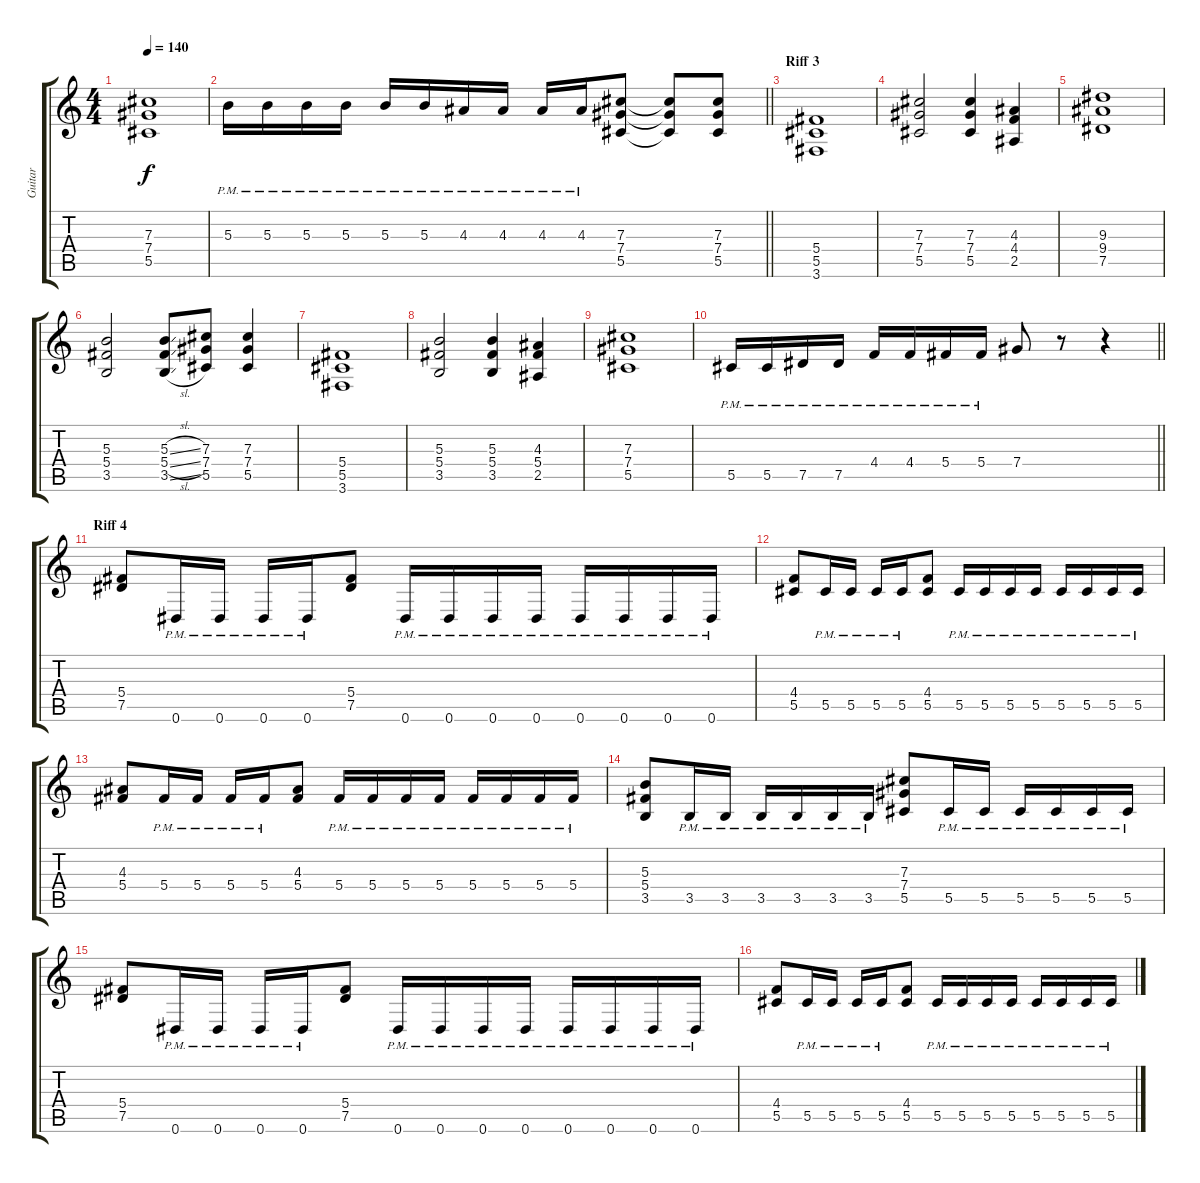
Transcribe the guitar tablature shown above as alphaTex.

\track ("Guitar" "Guitar") {instrument distortionguitar}
\staff {score tabs}
\tuning (Eb4 Bb3 Gb3 Db3 Ab2 Eb2) {hide}
\ts (4 4)
\tempo 140
\clef g2
\ks c
(7.3 7.4 5.5).1{dy f} |
\barLineRight lightlight
5.3{pm}.16 5.3{pm}.16 5.3{pm}.16 5.3{pm}.16 5.3{pm}.16 5.3{pm}.16 4.3{pm}.16 4.3{pm}.16 4.3{pm}.16 4.3{pm}.16 (7.3 7.4 5.5).8 (7.3{t} 7.4{t} 5.5{t}).8 (7.3 7.4 5.5).8 |
\section ("" "Riff 3")
(5.4 5.5 3.6).1 |
(7.3 7.4 5.5).2 (7.3 7.4 5.5).4 (4.3 4.4 2.5).4 |
(9.3 9.4 7.5).1 |
(5.3 5.4 3.5).2 (5.3{sl} 5.4{sl} 3.5{sl}).8 (7.3 7.4 5.5).8 (7.3 7.4 5.5).4 |
(5.4 5.5 3.6).1 |
(5.3 5.4 3.5).2 (5.3 5.4 3.5).4 (4.3 5.4 2.5).4 |
(7.3 7.4 5.5).1 |
\barLineRight lightlight
5.5{pm}.16 5.5{pm}.16 7.5{pm}.16 7.5{pm}.16 4.4{pm}.16 4.4{pm}.16 5.4{pm}.16 5.4{pm}.16 7.4.8 r.8 r.4 |
\section ("" "Riff 4")
(5.4 7.5).8 0.6{pm}.16 0.6{pm}.16 0.6{pm}.16 0.6{pm}.16 (5.4 7.5).8 0.6{pm}.16 0.6{pm}.16 0.6{pm}.16 0.6{pm}.16 0.6{pm}.16 0.6{pm}.16 0.6{pm}.16 0.6{pm}.16 |
(4.4 5.5).8 5.5{pm}.16 5.5{pm}.16 5.5{pm}.16 5.5{pm}.16 (4.4 5.5).8 5.5{pm}.16 5.5{pm}.16 5.5{pm}.16 5.5{pm}.16 5.5{pm}.16 5.5{pm}.16 5.5{pm}.16 5.5{pm}.16 |
(4.3 5.4).8 5.4{pm}.16 5.4{pm}.16 5.4{pm}.16 5.4{pm}.16 (4.3 5.4).8 5.4{pm}.16 5.4{pm}.16 5.4{pm}.16 5.4{pm}.16 5.4{pm}.16 5.4{pm}.16 5.4{pm}.16 5.4{pm}.16 |
(5.3 5.4 3.5).8 3.5{pm}.16 3.5{pm}.16 3.5{pm}.16 3.5{pm}.16 3.5{pm}.16 3.5{pm}.16 (7.3 7.4 5.5).8 5.5{pm}.16 5.5{pm}.16 5.5{pm}.16 5.5{pm}.16 5.5{pm}.16 5.5{pm}.16 |
(5.4 7.5).8 0.6{pm}.16 0.6{pm}.16 0.6{pm}.16 0.6{pm}.16 (5.4 7.5).8 0.6{pm}.16 0.6{pm}.16 0.6{pm}.16 0.6{pm}.16 0.6{pm}.16 0.6{pm}.16 0.6{pm}.16 0.6{pm}.16 |
(4.4 5.5).8 5.5{pm}.16 5.5{pm}.16 5.5{pm}.16 5.5{pm}.16 (4.4 5.5).8 5.5{pm}.16 5.5{pm}.16 5.5{pm}.16 5.5{pm}.16 5.5{pm}.16 5.5{pm}.16 5.5{pm}.16 5.5{pm}.16
